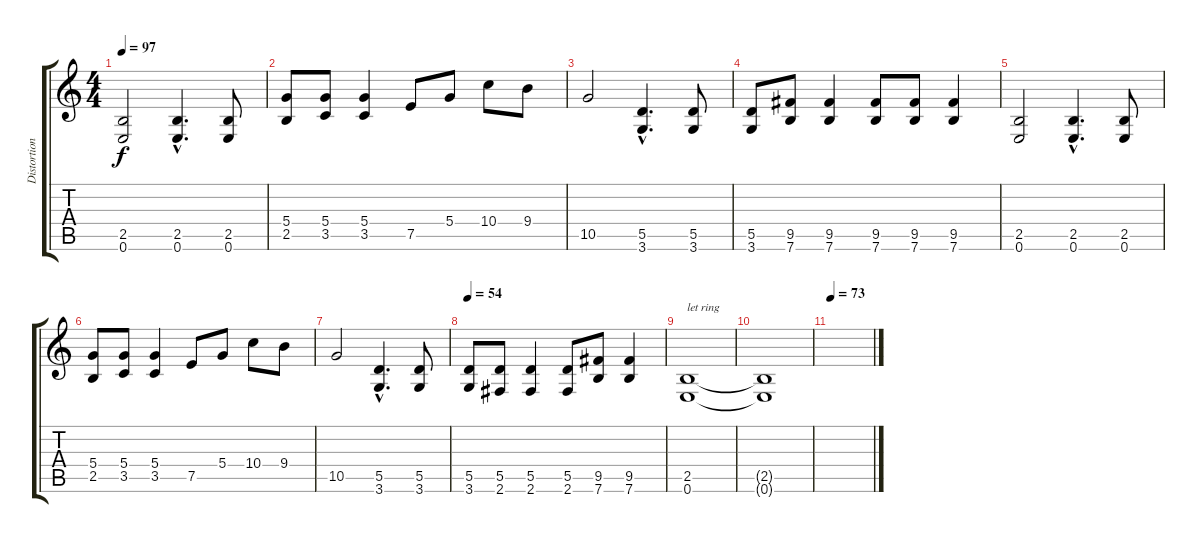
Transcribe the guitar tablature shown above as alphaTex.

\track ("Distortion Nr.2" "Distortion") {instrument distortionguitar}
\staff {score tabs}
\tuning (E4 B3 G3 D3 A2 E2) {hide}
\ts (4 4)
\tempo 97
\clef g2
\ks c
(2.5 0.6).2{dy f} (2.5{hac} 0.6{hac}).4{d} (2.5 0.6).8 |
(5.4 2.5).8 (5.4 3.5).8 (5.4 3.5).4 7.5.8 5.4.8 10.4.8 9.4.8 |
10.5.2 (5.5{hac} 3.6{hac}).4{d} (5.5 3.6).8 |
(5.5 3.6).8 (9.5 7.6).8 (9.5 7.6).4 (9.5 7.6).8 (9.5 7.6).8 (9.5 7.6).4 |
(2.5 0.6).2 (2.5{hac} 0.6{hac}).4{d} (2.5 0.6).8 |
(5.4 2.5).8 (5.4 3.5).8 (5.4 3.5).4 7.5.8 5.4.8 10.4.8 9.4.8 |
10.5.2 (5.5{hac} 3.6{hac}).4{d} (5.5 3.6).8 |
\tempo 54
(5.5 3.6).8 (5.5 2.6).8 (5.5 2.6).4 (5.5 2.6).8 (9.5 7.6).8 (9.5 7.6).4 |
(2.5 0.6).1{txt "let ring"} |
(2.5{t} 0.6{t}).1 |
\tempo 73
